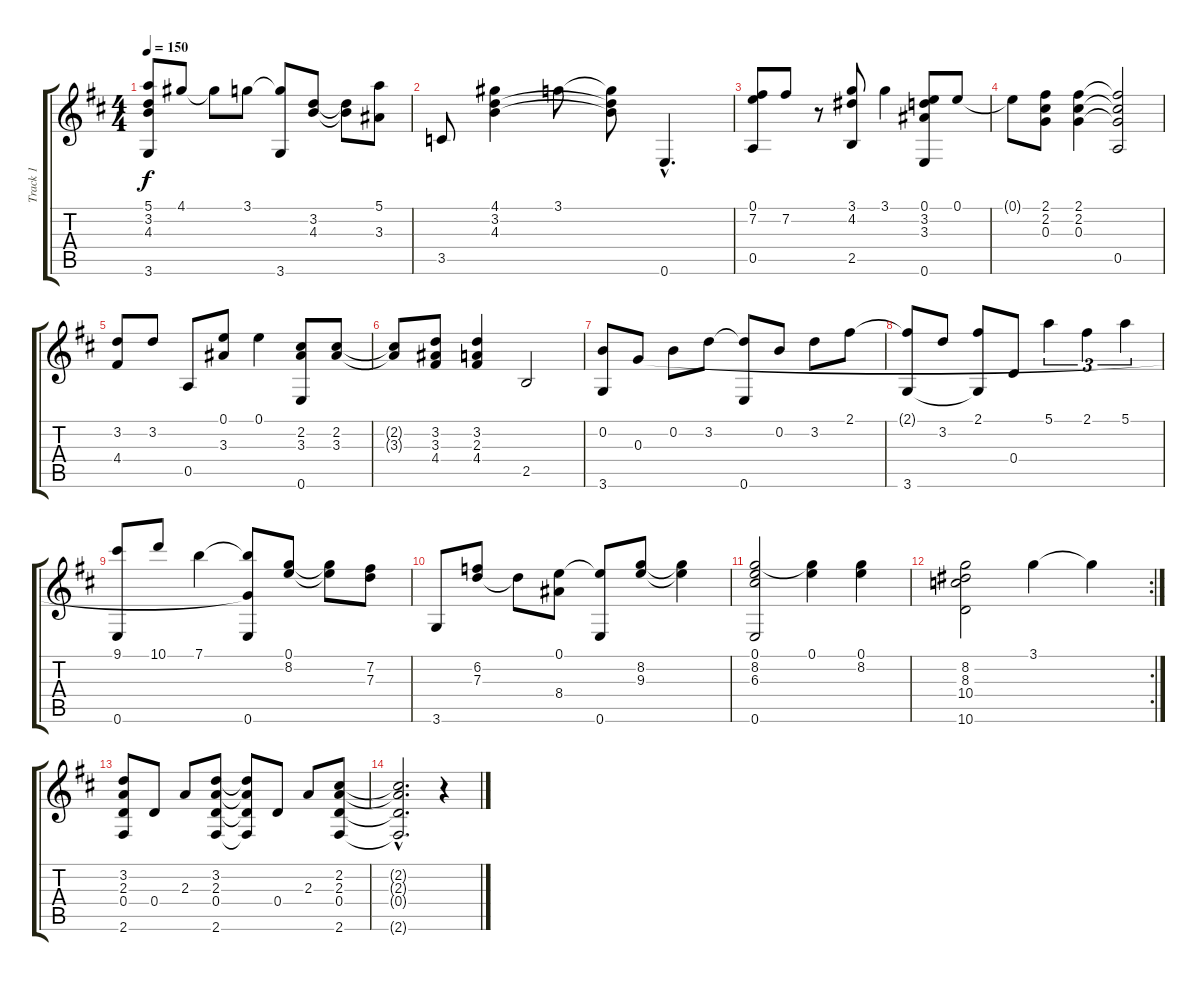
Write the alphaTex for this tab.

\track ("Track 1" "Track 1") {instrument acousticguitarnylon}
\staff {score tabs}
\tuning (E4 B3 G3 D3 A2 E2) {hide}
\ts (4 4)
\tempo 150
\clef g2
\ks d
(5.1{t} 3.2{t} 4.3{t} 3.6).8{dy f} 4.1.8 4.1{t}.8 3.1.8 (3.1{t} 3.6).8 (3.2 4.3).8 (3.2{t} 4.3{t}).8 (5.1 3.3).8 |
3.5.8 (4.1 3.2 4.3).4 3.1.8 (3.1{t} 3.2{t} 4.3{t}).8 0.6{hac}.4{d} |
(0.1 7.2 0.5).8 7.2.8 r.8 (3.1 4.2 2.5).8 3.1.4 (0.1 3.2 3.3 0.6).8 0.1.8 |
0.1{t}.8 (2.1 2.2 0.3).8 (2.1 2.2 0.3).4 (2.1{t} 2.2{t} 0.3{t} 0.5).2 |
(3.2 4.4).8 3.2.8 0.5.8 (0.1 3.3).8 0.1.4 (2.2 3.3 0.6).8 (2.2 3.3).8 |
(2.2{t} 3.3{t}).8 (3.2 3.3 4.4).8 (3.2 2.3 4.4).4 2.5.2 |
(0.2 3.6).8 0.3.8 0.2.8 3.2.8 (3.2{t} 0.6).8 0.2.8 3.2.8 2.1.8 |
(2.1{t} 3.6).8 3.2.8 (2.1 3.6{t}).8 0.4.8 5.1.4{tu (3 2)} 2.1.4{tu (3 2)} 5.1.4{tu (3 2)} |
(9.1 0.6).8 10.1.8 7.1.4 (7.1{t} 0.3{t} 0.6).8 (0.1 8.2).8 (0.1{t} 8.2{t}).8 (7.2 7.3).8 |
3.6.8 (6.2 7.3).8 7.3{t}.8 (0.1 8.4).8 (0.1{t} 0.6).8 (8.2 9.3).8 (8.2{t} 9.3{t}).4 |
(0.1 8.2 6.3 0.6).2 (0.1 8.2{t}).4 (0.1 8.2).4 |
\rc 2
(8.2 8.3 10.4 10.6).2 3.1.4 3.1{t}.4 |
(3.2 2.3 0.4 2.6).8 0.4.8 2.3.8 (3.2 2.3 0.4 2.6).8 (3.2{t} 2.3{t} 0.4{t} 2.6{t}).8 0.4.8 2.3.8 (2.2 2.3 0.4 2.6).8 |
(2.2{hac t} 2.3{hac t} 0.4{hac t} 2.6{hac t}).2{d} r.4
